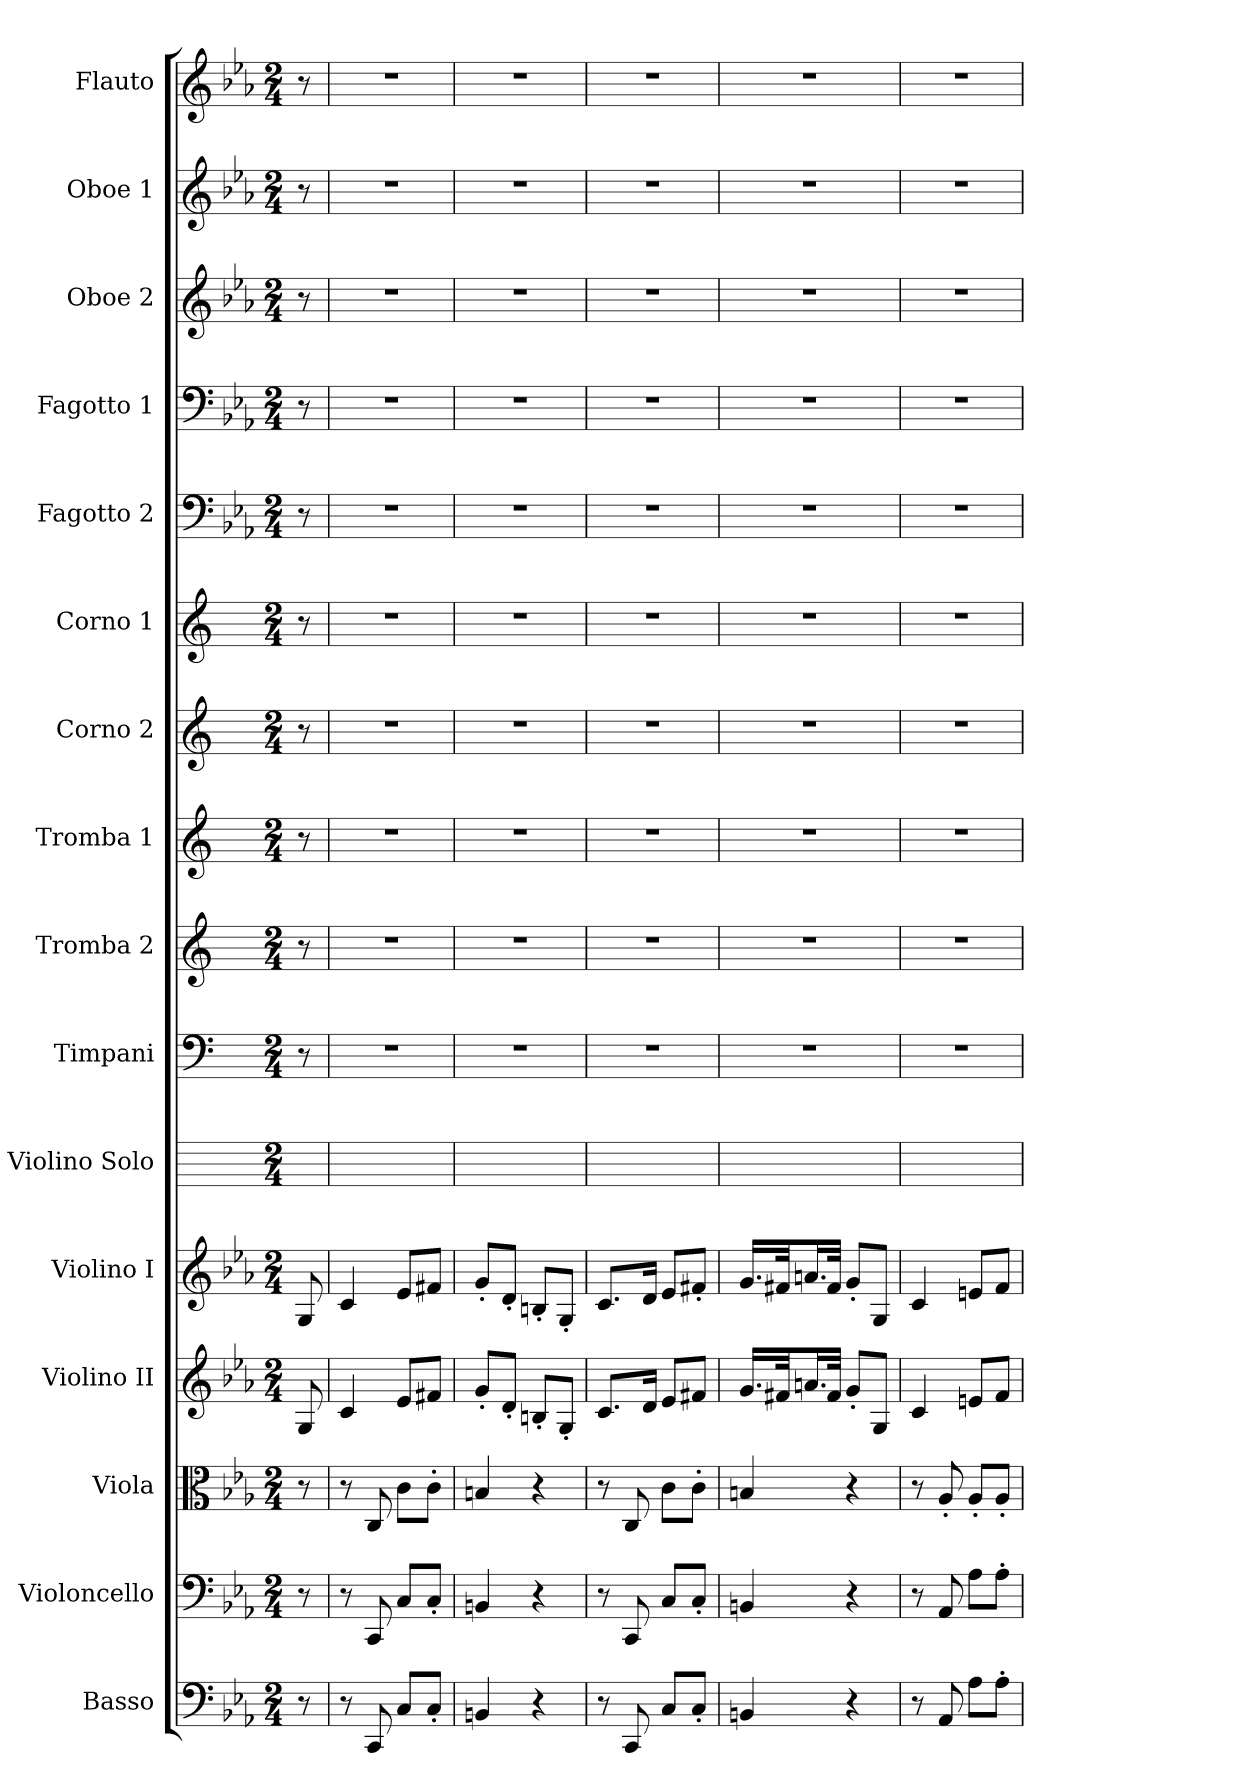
**kern	**kern	**kern	**kern	**kern	**kern	**kern	**kern	**kern	**kern	**kern	**kern	**kern	**kern	**kern	**kern
*part16	*part15	*part14	*part13	*part12	*part11	*part10	*part9	*part8	*part7	*part6	*part5	*part4	*part3	*part2	*part1
*staff16	*staff15	*staff14	*staff13	*staff12	*staff11	*staff10	*staff9	*staff8	*staff7	*staff6	*staff5	*staff4	*staff3	*staff2	*staff1
*I"Basso	*I"Violoncello	*I"Viola	*I"Violino II	*I"Violino I	*I"Violino Solo	*I"Timpani	*I"Tromba 2	*I"Tromba 1	*I"Corno 2	*I"Corno 1	*I"Fagotto 2	*I"Fagotto 1	*I"Oboe 2	*I"Oboe 1	*I"Flauto
*I'B	*I'Vc	*I'Vla	*I'Vln	*I'Vln	*I'Vln	*I'Timp	*	*	*	*	*	*	*I'Ob	*I'Ob	*I'Fl
*clefF4	*clefF4	*clefC3	*clefG2	*clefG2	*	*clefF4	*clefG2	*clefG2	*clefG2	*clefG2	*clefF4	*clefF4	*clefG2	*clefG2	*clefG2
*ITrd7c12	*	*	*	*	*	*	*	*	*ITrd7c12	*ITrd7c12	*	*	*	*	*
*k[b-e-a-]	*k[b-e-a-]	*k[b-e-a-]	*k[b-e-a-]	*k[b-e-a-]	*	*	*	*	*	*	*k[b-e-a-]	*k[b-e-a-]	*k[b-e-a-]	*k[b-e-a-]	*k[b-e-a-]
*M2/4	*M2/4	*M2/4	*M2/4	*M2/4	*M2/4	*M2/4	*M2/4	*M2/4	*M2/4	*M2/4	*M2/4	*M2/4	*M2/4	*M2/4	*M2/4
=1	=1	=1	=1	=1	=1	=1	=1	=1	=1	=1	=1	=1	=1	=1	=1
8r	8r	8r	8G	8G	8ryy	8r	8r	8r	8r	8r	8r	8r	8r	8r	8r
=2	=2	=2	=2	=2	=2	=2	=2	=2	=2	=2	=2	=2	=2	=2	=2
8r	8r	8r	4c	4c	2ryy	2r	2r	2r	2r	2r	2r	2r	2r	2r	2r
8CCC	8CC	8C	.	.	.	.	.	.	.	.	.	.	.	.	.
8CC/L	8C/L	8c\L	8e-/L	8e-/L	.	.	.	.	.	.	.	.	.	.	.
8CC'/J	8C'/J	8c'\J	8f#X/J	8f#X/J	.	.	.	.	.	.	.	.	.	.	.
=3	=3	=3	=3	=3	=3	=3	=3	=3	=3	=3	=3	=3	=3	=3	=3
4BBBn	4BBn	4Bn	8g'/L	8g'/L	2ryy	2r	2r	2r	2r	2r	2r	2r	2r	2r	2r
.	.	.	8d'/J	8d'/J	.	.	.	.	.	.	.	.	.	.	.
4r	4r	4r	8Bn'/L	8Bn'/L	.	.	.	.	.	.	.	.	.	.	.
.	.	.	8G'/J	8G'/J	.	.	.	.	.	.	.	.	.	.	.
=4	=4	=4	=4	=4	=4	=4	=4	=4	=4	=4	=4	=4	=4	=4	=4
8r	8r	8r	8.c/L	8.c/L	2ryy	2r	2r	2r	2r	2r	2r	2r	2r	2r	2r
8CCC	8CC	8C	.	.	.	.	.	.	.	.	.	.	.	.	.
.	.	.	16d/Jk	16d/Jk	.	.	.	.	.	.	.	.	.	.	.
8CC/L	8C/L	8c\L	8e-/L	8e-/L	.	.	.	.	.	.	.	.	.	.	.
8CC'/J	8C'/J	8c'\J	8f#X/J	8f#X'/J	.	.	.	.	.	.	.	.	.	.	.
=5	=5	=5	=5	=5	=5	=5	=5	=5	=5	=5	=5	=5	=5	=5	=5
4BBBn	4BBn	4Bn	16.g/LL	16.g/LL	2ryy	2r	2r	2r	2r	2r	2r	2r	2r	2r	2r
.	.	.	32f#X/Jk	32f#X/Jk	.	.	.	.	.	.	.	.	.	.	.
.	.	.	16.an/L	16.an/L	.	.	.	.	.	.	.	.	.	.	.
.	.	.	32f#/JJk	32f#/JJk	.	.	.	.	.	.	.	.	.	.	.
4r	4r	4r	8g'/L	8g'/L	.	.	.	.	.	.	.	.	.	.	.
.	.	.	8G/J	8G/J	.	.	.	.	.	.	.	.	.	.	.
=6	=6	=6	=6	=6	=6	=6	=6	=6	=6	=6	=6	=6	=6	=6	=6
8r	8r	8r	4c	4c	2ryy	2r	2r	2r	2r	2r	2r	2r	2r	2r	2r
8AAA-	8AA-	8A-'	.	.	.	.	.	.	.	.	.	.	.	.	.
8AA-\L	8A-\L	8A-'/L	8en/L	8en/L	.	.	.	.	.	.	.	.	.	.	.
8AA-'\J	8A-'\J	8A-'/J	8f/J	8f/J	.	.	.	.	.	.	.	.	.	.	.
=	=	=	=	=	=	=	=	=	=	=	=	=	=	=	=
*-	*-	*-	*-	*-	*-	*-	*-	*-	*-	*-	*-	*-	*-	*-	*-
